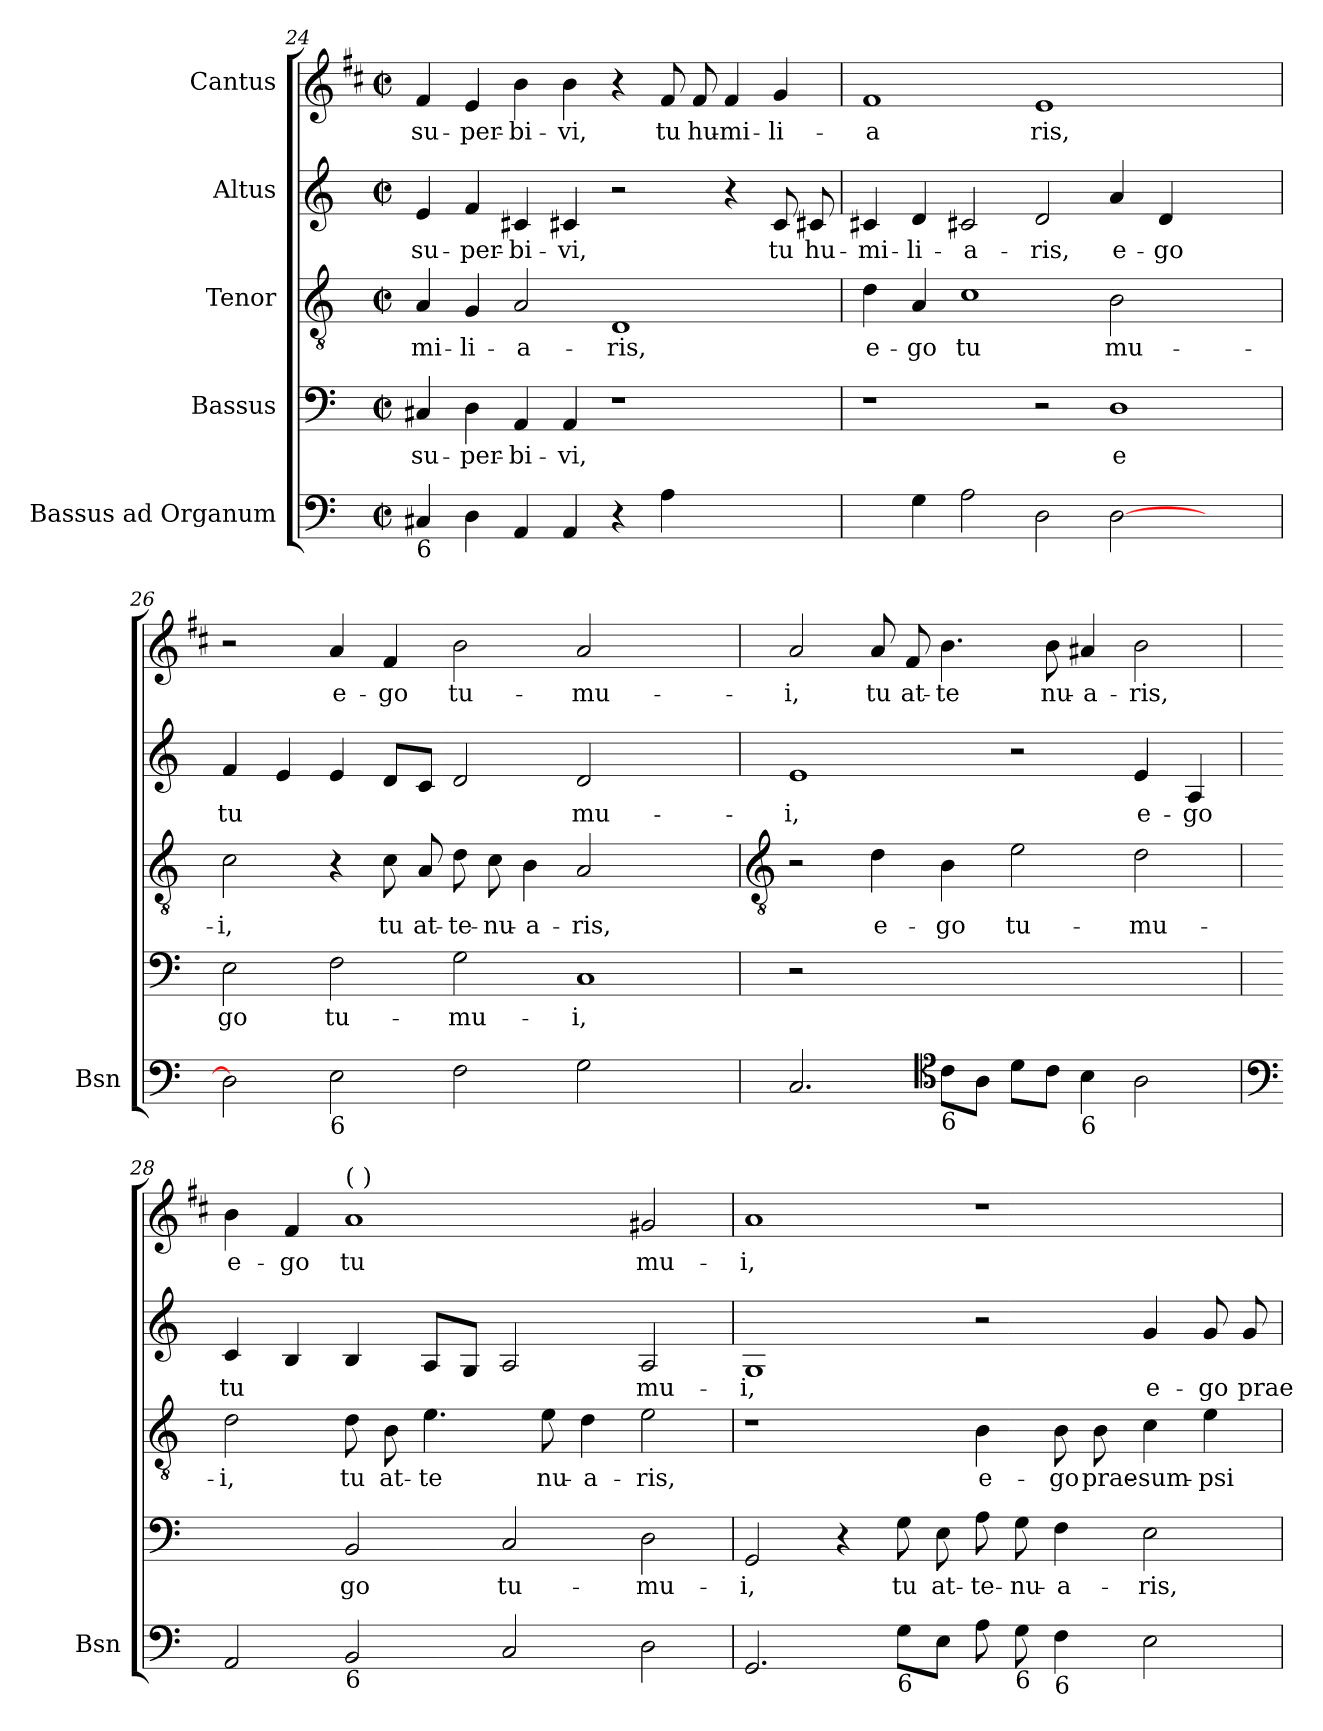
**kern	**kern	**text	**kern	**text	**kern	**text	**kern	**text
*part5	*part4	*part4	*part3	*part3	*part2	*part2	*part1	*part1
*staff5	*staff4	*staff4	*staff3	*staff3	*staff2	*staff2	*staff1	*staff1
*I"Bassus ad Organum	*I"Bassus	*	*I"Tenor	*	*I"Altus	*	*I"Cantus	*
*I'Bsn	*	*	*	*	*	*	*	*
*clefF4	*clefF4	*	*clefGv2	*	*clefG2	*	*clefG2	*
*	*	*	*	*	*	*	*ITrd1c2	*
*k[]	*k[]	*	*k[]	*	*k[]	*	*k[]	*
*C:	*C:	*	*C:	*	*C:	*	*C:	*
*M4/2	*M4/2	*	*M4/2	*	*M4/2	*	*M4/2	*
*met(c|)	*met(c|)	*	*met(c|)	*	*met(c|)	*	*met(c|)	*
=24	=24	=24	=24	=24	=24	=24	=24	=24
!LO:TX:b:t=6	!	!	!	!	!	!	!	!
!	!	!LO:LY:b	!	!LO:LY:b	!	!LO:LY:b	!	!LO:LY:b
4C#X	4C#X	su-	4A	-mi-	4e	su-	4e	su-
!	!	!LO:LY:b	!	!LO:LY:b	!	!LO:LY:b	!	!LO:LY:b
4D	4D	-per-	4G	-li-	4f	-per-	4d	-per-
!	!	!LO:LY:b	!	!LO:LY:b	!	!LO:LY:b	!	!LO:LY:b
4AA	4AA	-bi-	2A	-a-	4c#X	-bi-	4a	-bi-
!	!	!LO:LY:b	!	!	!	!LO:LY:b	!	!LO:LY:b
4AA	4AA	-vi,	.	.	4c#X	-vi,	4a	-vi,
!	!	!	!	!LO:LY:b	!	!	!	!
4r	1r	.	1D	-ris,	2r	.	4r	.
!	!	!	!	!	!	!	!	!LO:LY:b
4A	.	.	.	.	.	.	8e	tu
!	!	!	!	!	!	!	!	!LO:LY:b
.	.	.	.	.	.	.	8e	hu-
!	!	!	!	!	!	!	!	!LO:LY:b
[2Ayy	.	.	.	.	4r	.	4e	-mi-
!	!	!	!	!	!	!LO:LY:b	!	!LO:LY:b
.	.	.	.	.	8c#	tu	4f	-li-
!	!	!	!	!	!	!LO:LY:b	!	!
.	.	.	.	.	8c#X	hu-	.	.
=25	=25	=25	=25	=25	=25	=25	=25	=25
!	!	!	!	!LO:LY:b	!	!LO:LY:b	!	!LO:LY:b
4Ayy]	1r	.	4d	e-	4c#X	-mi-	1e	-a
!	!	!	!	!LO:LY:b	!	!LO:LY:b	!	!
4G	.	.	4A	-go	4d	-li-	.	.
!	!	!	!	!LO:LY:b	!	!LO:LY:b	!	!
2A	.	.	1c	tu	2c#X	-a-	.	.
!	!	!	!	!	!	!LO:LY:b	!	!LO:LY:b
2D	2r	.	.	.	2d	-ris,	1d	ris,
!	!	!LO:LY:b	!	!LO:LY:b	!	!LO:LY:b	!	!
[2D	1D	e	2B	mu-	4a	e-	.	.
!	!	!	!	!	!	!LO:LY:b	!	!
.	.	.	.	.	4d	-go	.	.
2ryy	.	.	2ryy	.	2ryy	.	2ryy	.
=26	=26	=26	=26	=26	=26	=26	=26	=26
!	!	!LO:LY:b	!	!LO:LY:b	!	!LO:LY:b	!	!
2D]	2E	go	2c	-i,	4f	tu	2r	.
.	.	.	.	.	4e	.	.	.
!LO:TX:b:t=6	!	!	!	!	!	!	!	!
!	!	!LO:LY:b	!	!	!	!	!	!LO:LY:b
2E	2F	tu-	4r	.	4e	.	4g	e-
!	!	!	!	!LO:LY:b	!	!	!	!LO:LY:b
.	.	.	8c	tu	8dL	.	4e	-go
!	!	!	!	!LO:LY:b	!	!	!	!
.	.	.	8A	at-	8cJ	.	.	.
!	!	!LO:LY:b	!	!LO:LY:b	!	!	!	!LO:LY:b
2F	2G	-mu-	8d	-te-	2d	.	2a	tu-
!	!	!	!	!LO:LY:b	!	!	!	!
.	.	.	8c	-nu-	.	.	.	.
!	!	!	!	!LO:LY:b	!	!	!	!
.	.	.	4B	-a-	.	.	.	.
!	!	!LO:LY:b	!	!LO:LY:b	!	!LO:LY:b	!	!LO:LY:b
2G	1C	-i,	2A	-ris,	2d	mu-	2g	-mu-
2ryy	.	.	2ryy	.	2ryy	.	2ryy	.
!!LO:LB:g=z
=27	=27	=27	=27	=27	=27	=27	=27	=27
*	*	*	*clefGv2	*	*	*	*	*
!	!	!	!	!	!	!LO:LY:b	!	!LO:LY:b
2.C	2r	.	2r	.	1e	-i,	2g	-i,
!	!	!LO:LY:b	!	!LO:LY:b	!	!	!	!LO:LY:b
.	[2AAyy	e	4d	e-	.	.	8g	tu
!	!	!	!	!	!	!	!	!LO:LY:b
.	.	.	.	.	.	.	8e	at-
*clefC4	*	*	*	*	*	*	*	*
!LO:TX:b:t=6	!	!	!	!	!	!	!	!
!	!	!	!	!LO:LY:b	!	!	!	!LO:LY:b
8cL	.	.	4B	-go	.	.	4.a	-te
8AJ	.	.	.	.	.	.	.	.
!	!	!	!	!LO:LY:b	!	!	!	!
8dL	1ryy	.	2e	tu-	2r	.	.	.
!	!	!	!	!	!	!	!	!LO:LY:b
8cJ	.	.	.	.	.	.	8a	nu-
!LO:TX:b:t=6	!	!	!	!	!	!	!	!
!	!	!	!	!	!	!	!	!LO:LY:b
4B	.	.	.	.	.	.	4g#X	-a-
!	!	!	!	!LO:LY:b	!	!LO:LY:b	!	!LO:LY:b
2A	.	.	2d	-mu-	4e	e-	2a	-ris,
!	!	!	!	!	!	!LO:LY:b	!	!
.	.	.	.	.	4A	-go	.	.
!!LO:LB:g=z
=28	=28	=28	=28	=28	=28	=28	=28	=28
*clefF4	*	*	*	*	*	*	*	*
!	!	!	!	!LO:LY:b	!	!LO:LY:b	!	!LO:LY:b
2AA	2AAyy]	.	2d	-i,	4c	tu	4a	e-
!	!	!	!	!	!	!	!	!LO:LY:b
.	.	.	.	.	4B	.	4e	-go
!	!	!	!	!	!	!	!LO:TX:a:t=(  )	!
!LO:TX:b:t=6	!	!	!	!	!	!	!	!
!	!	!LO:LY:b	!	!LO:LY:b	!	!	!	!LO:LY:b
2BB	2BB	go	8d	tu	4B	.	1g	tu
!	!	!	!	!LO:LY:b	!	!	!	!
.	.	.	8B	at-	.	.	.	.
!	!	!	!	!LO:LY:b	!	!	!	!
.	.	.	4.e	-te	8AL	.	.	.
.	.	.	.	.	8GJ	.	.	.
!	!	!LO:LY:b	!	!	!	!	!	!
2C	2C	tu-	.	.	2A	.	.	.
!	!	!	!	!LO:LY:b	!	!	!	!
.	.	.	8e	nu-	.	.	.	.
!	!	!	!	!LO:LY:b	!	!	!	!
.	.	.	4d	-a-	.	.	.	.
!	!	!LO:LY:b	!	!LO:LY:b	!	!LO:LY:b	!	!LO:LY:b
2D	2D	-mu-	2e	-ris,	2A	mu-	2f#X	mu-
=29	=29	=29	=29	=29	=29	=29	=29	=29
!	!	!LO:LY:b	!	!	!	!LO:LY:b	!	!LO:LY:b
2.GG	2GG	-i,	1r	.	1G	-i,	1g	-i,
.	4r	.	.	.	.	.	.	.
!LO:TX:b:t=6	!	!	!	!	!	!	!	!
!	!	!LO:LY:b	!	!	!	!	!	!
8GL	8G	tu	.	.	.	.	.	.
!	!	!LO:LY:b	!	!	!	!	!	!
8EJ	8E	at-	.	.	.	.	.	.
!	!	!LO:LY:b	!	!LO:LY:b	!	!	!	!
8A	8A	-te-	4B	e-	2r	.	1r	.
!LO:TX:b:t=6	!	!	!	!	!	!	!	!
!	!	!LO:LY:b	!	!	!	!	!	!
8G	8G	-nu-	.	.	.	.	.	.
!LO:TX:b:t=6	!	!	!	!	!	!	!	!
!	!	!LO:LY:b	!	!LO:LY:b	!	!	!	!
4F	4F	-a-	8B	-go	.	.	.	.
!	!	!	!	!LO:LY:b	!	!	!	!
.	.	.	8B	prae-	.	.	.	.
!	!	!LO:LY:b	!	!LO:LY:b	!	!LO:LY:b	!	!
2E	2E	-ris,	4c	-sum-	4g	e-	.	.
!	!	!	!	!LO:LY:b	!	!LO:LY:b	!	!
.	.	.	4e	-psi	8g	-go	.	.
!	!	!	!	!	!	!LO:LY:b	!	!
.	.	.	.	.	8g	prae-	.	.
=	=	=	=	=	=	=	=	=
*-	*-	*-	*-	*-	*-	*-	*-	*-
